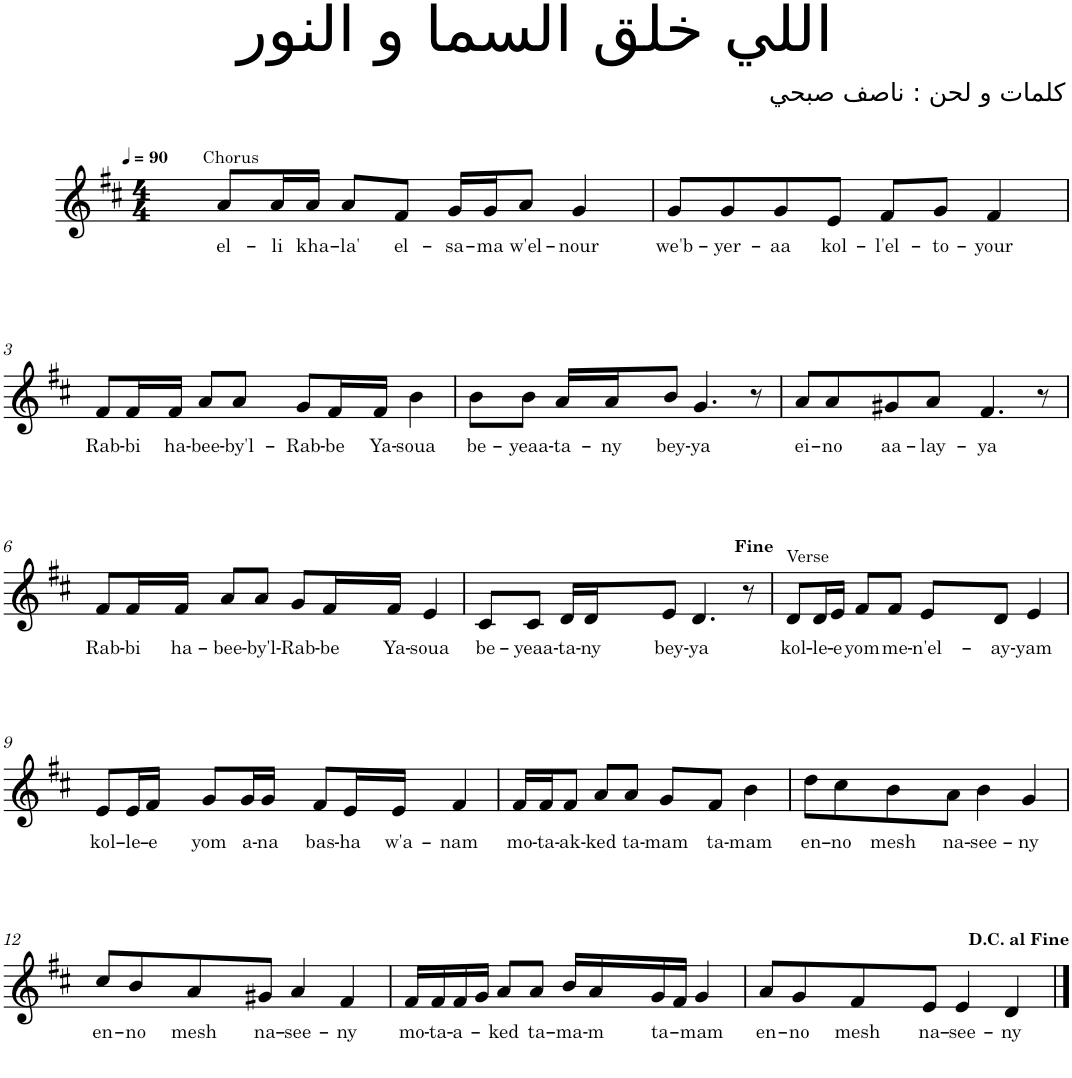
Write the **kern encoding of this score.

**kern	**text
*part1	*part1
*staff1	*staff1
*I"Accordion	*
*I'Acc	*
*clefG2	*
*k[f#c#]	*
*M4/4	*
*MM90	*
=1	=1
!LO:TX:a:t=Chorus	!
!	!LO:LY:b
8a/L	el-
!	!LO:LY:b
16a/L	-li
!	!LO:LY:b
16a/JJ	kha-
!	!LO:LY:b
8a/L	-la'
!	!LO:LY:b
8f#/J	el-
!	!LO:LY:b
16g/LL	-sa-
!	!LO:LY:b
16g/J	-ma
!	!LO:LY:b
8a/J	w'el-
!	!LO:LY:b
4g/	-nour
=2	=2
!	!LO:LY:b
8g/L	we'b-
!	!LO:LY:b
8g/	-yer-
!	!LO:LY:b
8g/	-aa
!	!LO:LY:b
8e/J	kol-
!	!LO:LY:b
8f#/L	-l'el-
!	!LO:LY:b
8g/J	-to-
!	!LO:LY:b
4f#/	-your
!!LO:LB:g=z
=3	=3
!	!LO:LY:b
8f#/L	Rab-
!	!LO:LY:b
16f#/L	-bi
!	!LO:LY:b
16f#/JJ	ha-
!	!LO:LY:b
8a/L	-bee-
!	!LO:LY:b
8a/J	-by'l-
!	!LO:LY:b
8g/L	-Rab-
!	!LO:LY:b
16f#/L	-be
!	!LO:LY:b
16f#/JJ	Ya-
!	!LO:LY:b
4b\	-soua
=4	=4
!	!LO:LY:b
8b\L	be-
!	!LO:LY:b
8b\J	-yeaa-
!	!LO:LY:b
16a/LL	-ta-
!	!LO:LY:b
16a/J	-ny
!	!LO:LY:b
8b/J	bey-
!	!LO:LY:b
4.g/	-ya
8r	.
=5	=5
!	!LO:LY:b
8a/L	ei-
!	!LO:LY:b
8a/	-no
!	!LO:LY:b
8g#X/	aa-
!	!LO:LY:b
8a/J	-lay-
!	!LO:LY:b
4.f#/	-ya
8r	.
!!LO:LB:g=z
=6	=6
!	!LO:LY:b
8f#/L	Rab-
!	!LO:LY:b
16f#/L	-bi
!	!LO:LY:b
16f#/JJ	ha-
!	!LO:LY:b
8a/L	-bee-
!	!LO:LY:b
8a/J	-by'l-
!	!LO:LY:b
8g/L	-Rab-
!	!LO:LY:b
16f#/L	-be
!	!LO:LY:b
16f#/JJ	Ya-
!	!LO:LY:b
4e/	-soua
=7	=7
!	!LO:LY:b
8c#/L	be-
!	!LO:LY:b
8c#/J	-yeaa-
!	!LO:LY:b
16d/LL	-ta-
!	!LO:LY:b
16d/J	-ny
!	!LO:LY:b
8e/J	bey-
!	!LO:LY:b
4.d/	-ya
8r	.
=8	=8
!LO:TX:a:t=Verse	!
!	!LO:LY:b
8d/L	kol-
!	!LO:LY:b
16d/L	-le-
!	!LO:LY:b
16e/JJ	-e
!	!LO:LY:b
8f#/L	yom
!	!LO:LY:b
8f#/J	me-
!	!LO:LY:b
8e/L	-n'el-
!	!LO:LY:b
8d/J	-ay-
!	!LO:LY:b
4e/	-yam
!!LO:LB:g=z
=9	=9
!	!LO:LY:b
8e/L	kol-
!	!LO:LY:b
16e/L	-le-
!	!LO:LY:b
16f#/JJ	-e
!	!LO:LY:b
8g/L	yom
!	!LO:LY:b
16g/L	a-
!	!LO:LY:b
16g/JJ	-na
!	!LO:LY:b
8f#/L	bas-
!	!LO:LY:b
16e/L	-ha
!	!LO:LY:b
16e/JJ	w'a-
!	!LO:LY:b
4f#/	-nam
=10	=10
!	!LO:LY:b
16f#/LL	mo-
!	!LO:LY:b
16f#/J	-ta-
!	!LO:LY:b
8f#/J	-ak-
!	!LO:LY:b
8a/L	-ked
!	!LO:LY:b
8a/J	ta-
!	!LO:LY:b
8g/L	-mam
!	!LO:LY:b
8f#/J	ta-
!	!LO:LY:b
4b\	-mam
=11	=11
!	!LO:LY:b
8dd\L	en-
!	!LO:LY:b
8cc#\	-no
!	!LO:LY:b
8b\	mesh
!	!LO:LY:b
8a\J	na-
!	!LO:LY:b
4b\	-see-
!	!LO:LY:b
4g/	-ny
!!LO:LB:g=z
=12	=12
!	!LO:LY:b
8cc#/L	en-
!	!LO:LY:b
8b/	-no
!	!LO:LY:b
8a/	mesh
!	!LO:LY:b
8g#X/J	na-
!	!LO:LY:b
4a/	-see-
!	!LO:LY:b
4f#/	-ny
=13	=13
!	!LO:LY:b
16f#/LL	mo-
!	!LO:LY:b
16f#/	-ta-
!	!LO:LY:b
16f#/	-a-
16g/JJ	.
!	!LO:LY:b
8a/L	-ked
!	!LO:LY:b
8a/J	ta-
!	!LO:LY:b
16b/LL	-ma-
!	!LO:LY:b
16a/	-m
!	!LO:LY:b
16g/	ta-
16f#/JJ	.
!	!LO:LY:b
4g/	-mam
=14	=14
!	!LO:LY:b
8a/L	en-
!	!LO:LY:b
8g/	-no
!	!LO:LY:b
8f#/	mesh
!	!LO:LY:b
8e/J	na-
!	!LO:LY:b
4e/	-see-
!	!LO:LY:b
4d/	-ny
==	==
*-	*-
